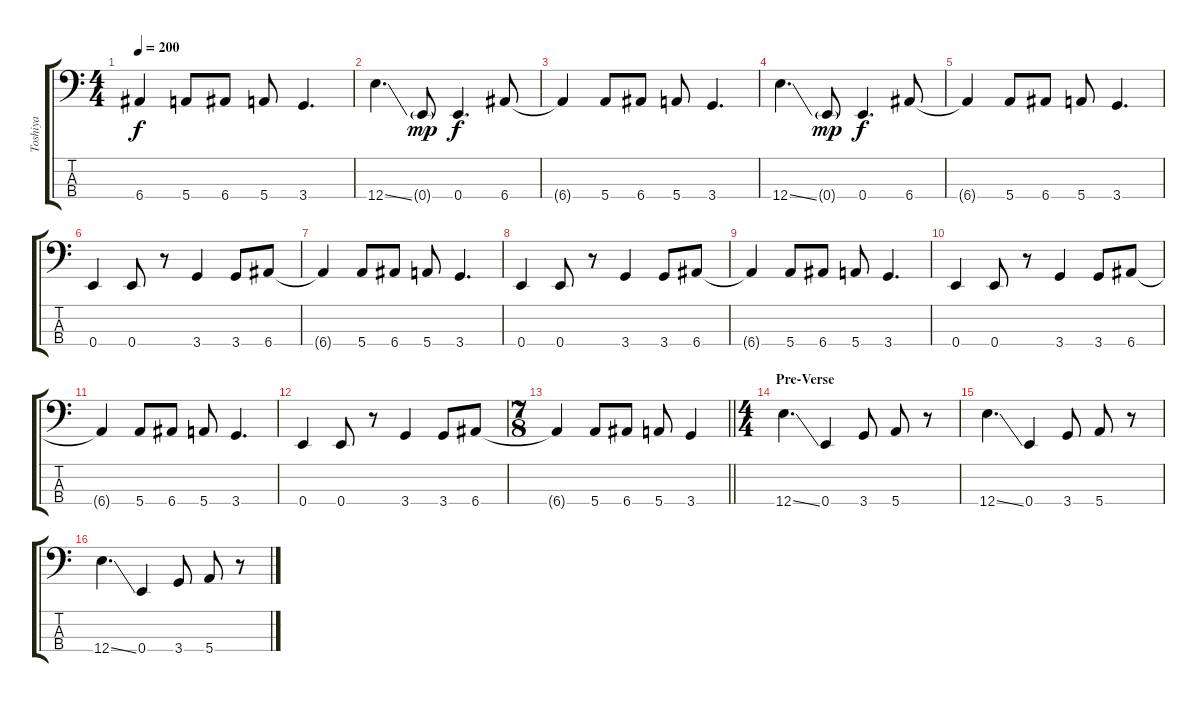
\track ("Toshiya" "Toshiya") {instrument electricbasspick}
\staff {score tabs}
\tuning (G2 D2 A1 E1) {hide}
\ts (4 4)
\tempo 200
\clef f4
\ks c
6.4{t}.4{dy f} 5.4.8 6.4.8 5.4.8 3.4.4{d} |
12.4{ss}.4{d} 0.4{g}.8{dy mp} 0.4.4{d dy f} 6.4.8 |
6.4{t}.4 5.4.8 6.4.8 5.4.8 3.4.4{d} |
12.4{ss}.4{d} 0.4{g}.8{dy mp} 0.4.4{d dy f} 6.4.8 |
6.4{t}.4 5.4.8 6.4.8 5.4.8 3.4.4{d} |
0.4.4 0.4.8 r.8 3.4.4 3.4.8 6.4.8 |
6.4{t}.4 5.4.8 6.4.8 5.4.8 3.4.4{d} |
0.4.4 0.4.8 r.8 3.4.4 3.4.8 6.4.8 |
6.4{t}.4 5.4.8 6.4.8 5.4.8 3.4.4{d} |
0.4.4 0.4.8 r.8 3.4.4 3.4.8 6.4.8 |
6.4{t}.4 5.4.8 6.4.8 5.4.8 3.4.4{d} |
0.4.4 0.4.8 r.8 3.4.4 3.4.8 6.4.8 |
\ts (7 8)
\barLineRight lightlight
6.4{t}.4 5.4.8 6.4.8 5.4.8 3.4.4 |
\ts (4 4)
\section ("" "Pre-Verse")
12.4{ss}.4{d} 0.4.4 3.4.8 5.4.8 r.8 |
12.4{ss}.4{d} 0.4.4 3.4.8 5.4.8 r.8 |
12.4{ss}.4{d} 0.4.4 3.4.8 5.4.8 r.8
